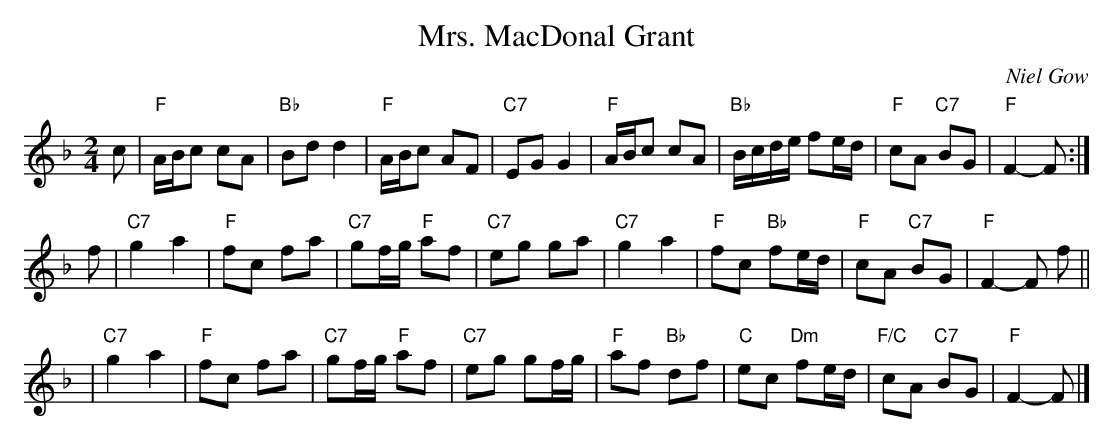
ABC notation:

X:1
T: Mrs. MacDonal Grant
C: Niel Gow
M: 2/4
L: 1/16
K: F
c2 \
| "F"ABc2 c2A2 | "Bb"B2d2 d4 | "F"ABc2 A2F2 | "C7"E2G2 G4 \
| "F"ABc2 c2A2 | "Bb"Bcde f2ed | "F"c2A2 "C7"B2G2 | "F"F4- F2 :|
f2 \
| "C7"g4 a4 | "F"f2c2 f2a2 | "C7"g2fg "F"a2f2 | "C7"e2g2 g2a2 \
| "C7"g4 a4 | "F"f2c2 "Bb"f2ed | "F"c2A2 "C7"B2G2 | "F"F4- F2 f2 ||
| "C7"g4 a4 | "F"f2c2 f2a2 | "C7"g2fg "F"a2f2 | "C7"e2g2 g2fg \
| "F"a2f2 "Bb"d2f2 | "C"e2c2 "Dm"f2ed | "F/C"c2A2 "C7"B2G2 | "F"F4- F2 |]
